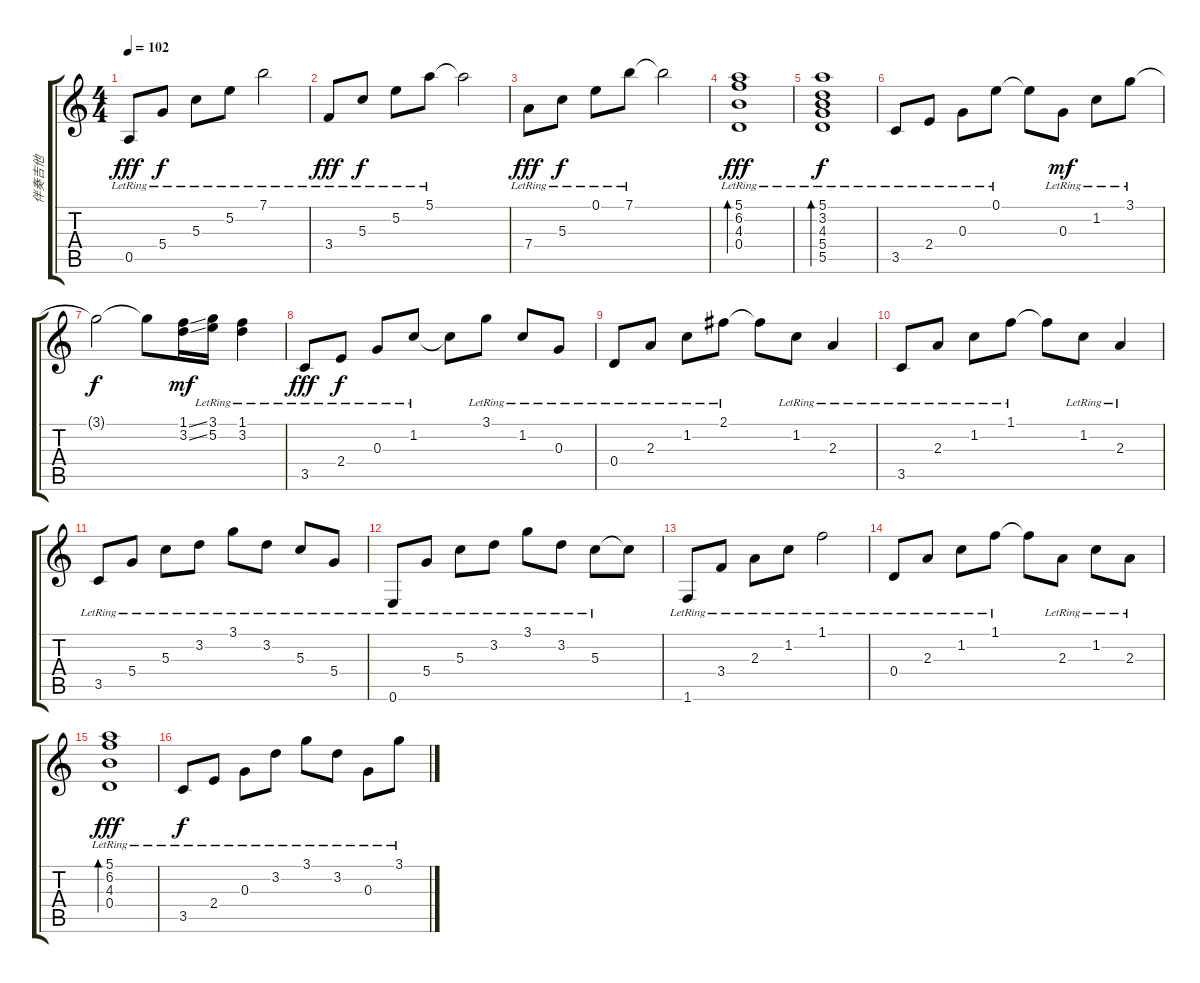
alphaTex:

\track ("伴奏吉他" "伴奏吉他") {instrument acousticguitarnylon}
\staff {score tabs}
\tuning (E4 B3 G3 D3 A2 E2) {hide}
\ts (4 4)
\tempo 102
\clef g2
\ks c
0.5{lr}.8{dy fff} 5.4{lr}.8{dy f} 5.3{lr}.8 5.2{lr}.8 7.1{lr}.2 |
3.4{lr}.8{dy fff} 5.3{lr}.8{dy f} 5.2{lr}.8 5.1{lr}.8 5.1{t}.2 |
7.4{lr}.8{dy fff} 5.3{lr}.8{dy f} 0.1{lr}.8 7.1{lr}.8 7.1{t}.2 |
(5.1{lr} 6.2{lr} 4.3{lr} 0.4{lr}).1{bd 480 dy fff} |
(5.1{lr} 3.2{lr} 4.3{lr} 5.4{lr} 5.5{lr}).1{bd 240 dy f} |
3.5{lr}.8 2.4{lr}.8 0.3{lr}.8 0.1{lr}.8 0.1{t}.8 0.3{lr}.8{dy mf} 1.2{lr}.8 3.1{lr}.8 |
3.1{t}.2{dy f} 3.1{t}.8 (1.1{ss} 3.2{ss}).16{dy mf} (3.1{lr} 5.2{lr}).16 (1.1{lr} 3.2{lr}).4 |
3.5{lr}.8{dy fff} 2.4{lr}.8{dy f} 0.3{lr}.8 1.2{lr}.8 1.2{t}.8 3.1{lr}.8 1.2{lr}.8 0.3{lr}.8 |
0.4{lr}.8 2.3{lr}.8 1.2{lr}.8 2.1{lr}.8 2.1{t}.8 1.2{lr}.8 2.3{lr}.4 |
3.5{lr}.8 2.3{lr}.8 1.2{lr}.8 1.1{lr}.8 1.1{t}.8 1.2{lr}.8 2.3{lr}.4 |
3.5{lr}.8 5.4{lr}.8 5.3{lr}.8 3.2{lr}.8 3.1{lr}.8 3.2{lr}.8 5.3{lr}.8 5.4{lr}.8 |
0.6{lr}.8 5.4{lr}.8 5.3{lr}.8 3.2{lr}.8 3.1{lr}.8 3.2{lr}.8 5.3{lr}.8 5.3{t}.8 |
1.6{lr}.8 3.4{lr}.8 2.3{lr}.8 1.2{lr}.8 1.1{lr}.2 |
0.4{lr}.8 2.3{lr}.8 1.2{lr}.8 1.1{lr}.8 1.1{t}.8 2.3{lr}.8 1.2{lr}.8 2.3{lr}.8 |
(5.1{lr} 6.2{lr} 4.3{lr} 0.4{lr}).1{bd 480 dy fff} |
3.5{lr}.8{dy f} 2.4{lr}.8 0.3{lr}.8 3.2{lr}.8 3.1{lr}.8 3.2{lr}.8 0.3{lr}.8 3.1{lr}.8
